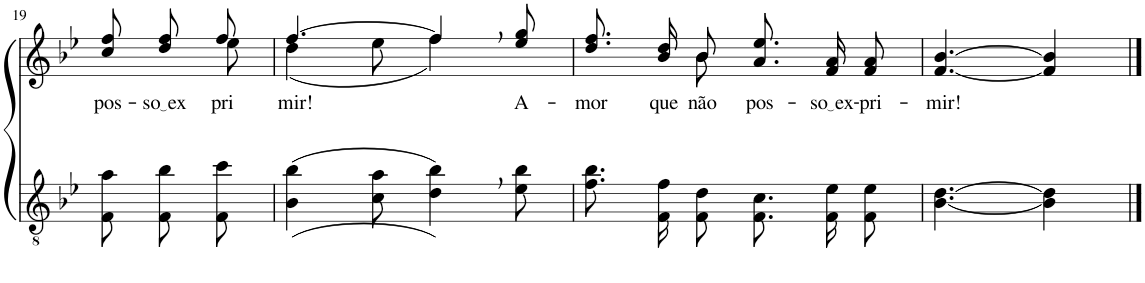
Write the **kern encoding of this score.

**kern	**kern	**text
*part2	*part1	*part1
*staff2	*staff1	*staff1
*I"Parte III e IV	*I"Parte I e II	*
!!LO:PB:g=z
*clefGv2	*clefG2	*
*Trd5c9	*Trd5c9	*
*k[b-e-]	*k[b-e-]	*
*M6/8	*M6/8	*
=19	=19	=19
*	*^	*
!	!	!	!LO:LY:b
8F\ 8a\L	4ryy	8cc\ 8ff\L	pos-
!	!	!	!LO:LY:b
8F\ 8b-\	.	8dd\ 8ff\	so ex
!	!	!	!LO:LY:b
8F\ 8cc\J	8ee-\	8ff\J	-pri-
=20	=20	=20	=20
!	!	!	!LO:LY:b
((4B-\ 4b-\	[4.ff/	(4dd\	-mir!
8c\ 8a\	.	8ee-\	.
4d\, 4b-\,))	4ff,/]	4ff\)	.
!	!	!	!LO:LY:b
8e-\ 8b-\	8ee-/ 8gg/	8ryy	A-
=21	=21	=21	=21
!	!	!	!LO:LY:b
8.f\ 8.b-\L	8.dd\ 8.ff\L	4ryy	-mor
!	!	!	!LO:LY:b
16F\ 16f\K	16b-\ 16dd\K	.	que
!	!	!	!LO:LY:b
8F\ 8d\J	8b-\J	8b-\	não
!	!	!	!LO:LY:b
8.F\ 8.c\L	8.a/ 8.ee-/L	4.ryy	pos-
!	!	!	!LO:LY:b
16F\ 16e-\K	16f/ 16a/K	.	so ex
!	!	!	!LO:LY:b
8F\ 8e-\J	8f/ 8a/J	.	-pri-
*	*v	*v	*
=22	=22	=22
!	!	!LO:LY:b
[4.B-\ [4.d\	[4.f/ [4.b-/	-mir!
4B-\] 4d\]	4f/] 4b-/]	.
==	==	==
*-	*-	*-
